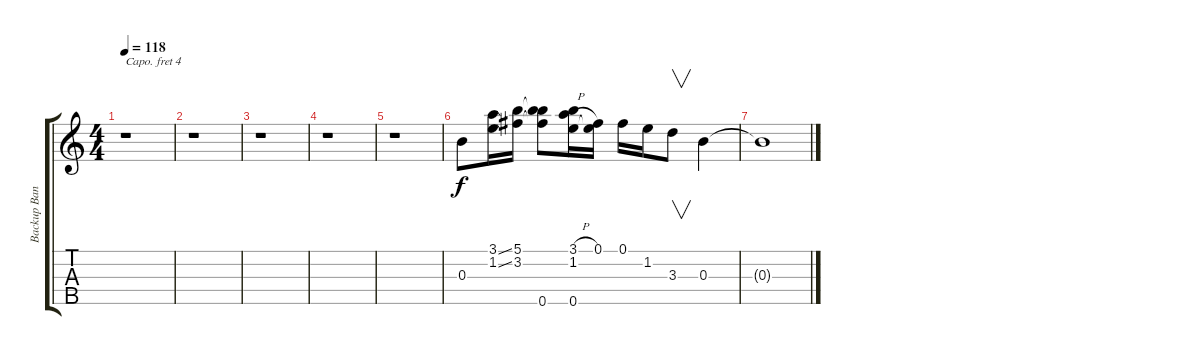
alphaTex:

\track ("Backup Banjo" "Backup Ban") {instrument banjo}
\staff {score tabs}
\capo 4
\tuning (D4 B3 G3 D3 G4) {hide}
\displaytranspose 12
\ts (4 4)
\tempo 118
\clef g2
\ks c
r.1{dy f} |
r.1 |
r.1 |
r.1 |
r.1 |
0.3.8 (3.1{ss} 1.2{ss}).16 (5.1 3.2).16 (5.1{t} 3.2{t} 0.5).8 (3.1{h} 1.2 0.5).16 (0.1 1.2{t}).16 0.1.16 1.2.16 3.3.8{v} 0.3.4 |
0.3{t}.1
